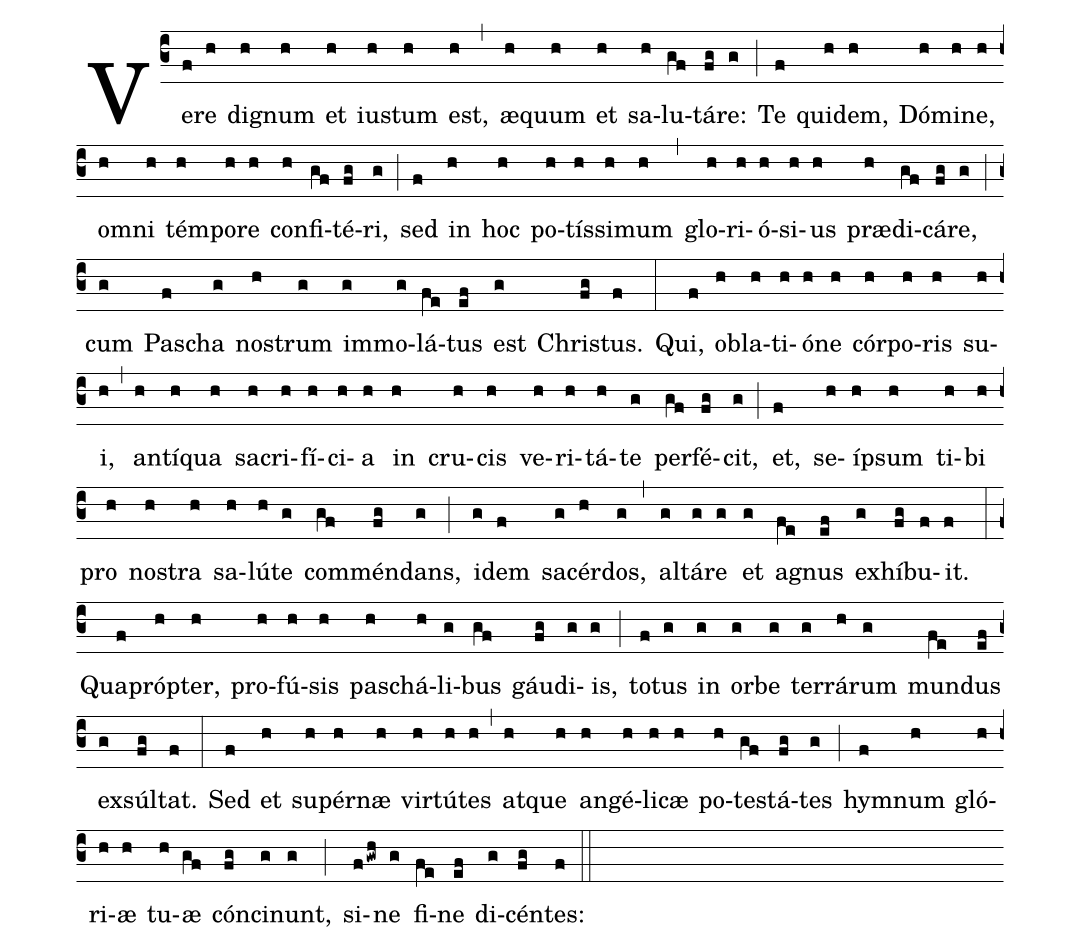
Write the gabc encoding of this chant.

%%
(c3) Ve(f)re(h) di(h)gnum(h) et(h) iu(h)stum(h) est,(h)  (,)<sp>ae</sp>(h)quum(h) et(h) sa(h)lu(gf)tá(fg)re:(g) (;)
Te(f) qui(h)dem,(h) Dó(h)mi(h)ne,(h) om(h)ni(h) tém(h)po(h)re(h) con(h)fi(gf)té(fg)ri,(g) (;) sed(f) in(h) hoc(h) po(h)tís(h)si(h)mum(h) (,) glo(h)ri(h)ó(h)si(h)us(h)  pr<sp>ae</sp>(h)di(gf)cá(fg)re,(g) (;) cum(g) Pas(f)cha(g) no(h)strum(g) im(g)mo(g)lá(fe)tus(ef) est(g) Chri(fg)stus.(f) (:)

Qui,(f) o(h)bla(h)ti(h)ó(h)ne(h) cór(h)po(h)ris(h) su(h)i,(h) (,) an(h)tí(h)qua(h) sa(h)cri(h)fí(h)ci(h)a(h) in(h) cru(h)cis(h) ve(h)ri(h)tá(h)te(g) per(gf)fé(fg)cit,(g) (;)
et,(f) se(h)í(h)psum(h) ti(h)bi(h) pro(h) no(h)stra(h) sa(h)lú(h)te(g) com(gf)mén(fg)dans,(g) (;)
i(g)dem(f) sa(g)cér(h)dos,(g) (,) al(g)tá(g)re(g) et(g) a(fe)gnus(ef) ex(g)hí(fg)bu(f)it.(f) (:)

Qua(f)próp(h)ter,(h) pro(h)fú(h)sis(h) pas(h)chá(h)li(g)bus(gf) gáu(fg)di(g)is,(g) (;) to(f)tus(g) in(g) or(g)be(g) ter(g)rá(h)rum(g) mun(fe)dus(ef) ex(g)súl(fg)tat.(f) (:) Sed(f) et(h) su(h)pérn(h)<sp>ae</sp>(h) vir(h)tú(h)tes(h) (,) at(h)que(h) an(h)gé(h)lic(h)<sp>ae</sp>(h) po(h)te(gf)stá(fg)tes(g) (;) hym(f)num(h) gló(h)ri(h)<sp>ae</sp>(h) tu(h)<sp>ae</sp>(gf) cón(fg)ci(g)nunt,(g) (;) si(fgwh)ne(g) fi(fe)ne(ef) di(g)cén(fg)tes:(f) (::)
